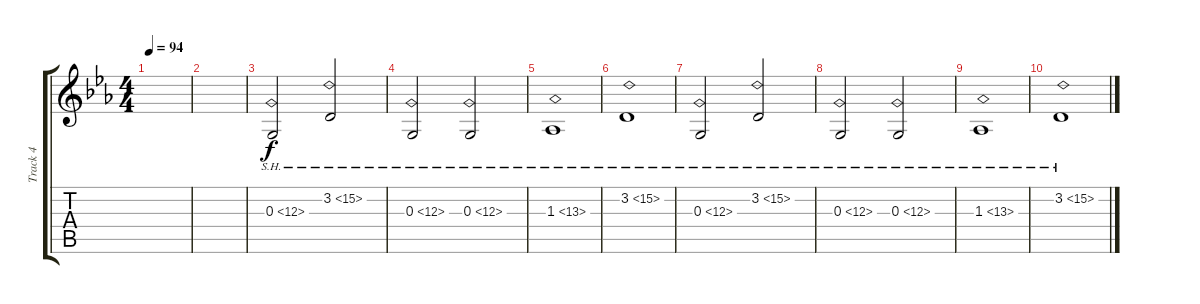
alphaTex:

\track ("Track 4" "Track 4") {instrument stringensemble1}
\staff {score tabs}
\tuning (E4 B3 G3 D3 A2 E2) {hide}
\ts (4 4)
\tempo 94
\clef g2
\ks eb
|
|
0.3{sh 12}.2 3.2{sh 12}.2 |
0.3{sh 12}.2 0.3{sh 12}.2 |
1.3{sh 12}.1 |
3.2{sh 12}.1 |
0.3{sh 12}.2 3.2{sh 12}.2 |
0.3{sh 12}.2 0.3{sh 12}.2 |
1.3{sh 12}.1 |
3.2{sh 12}.1
